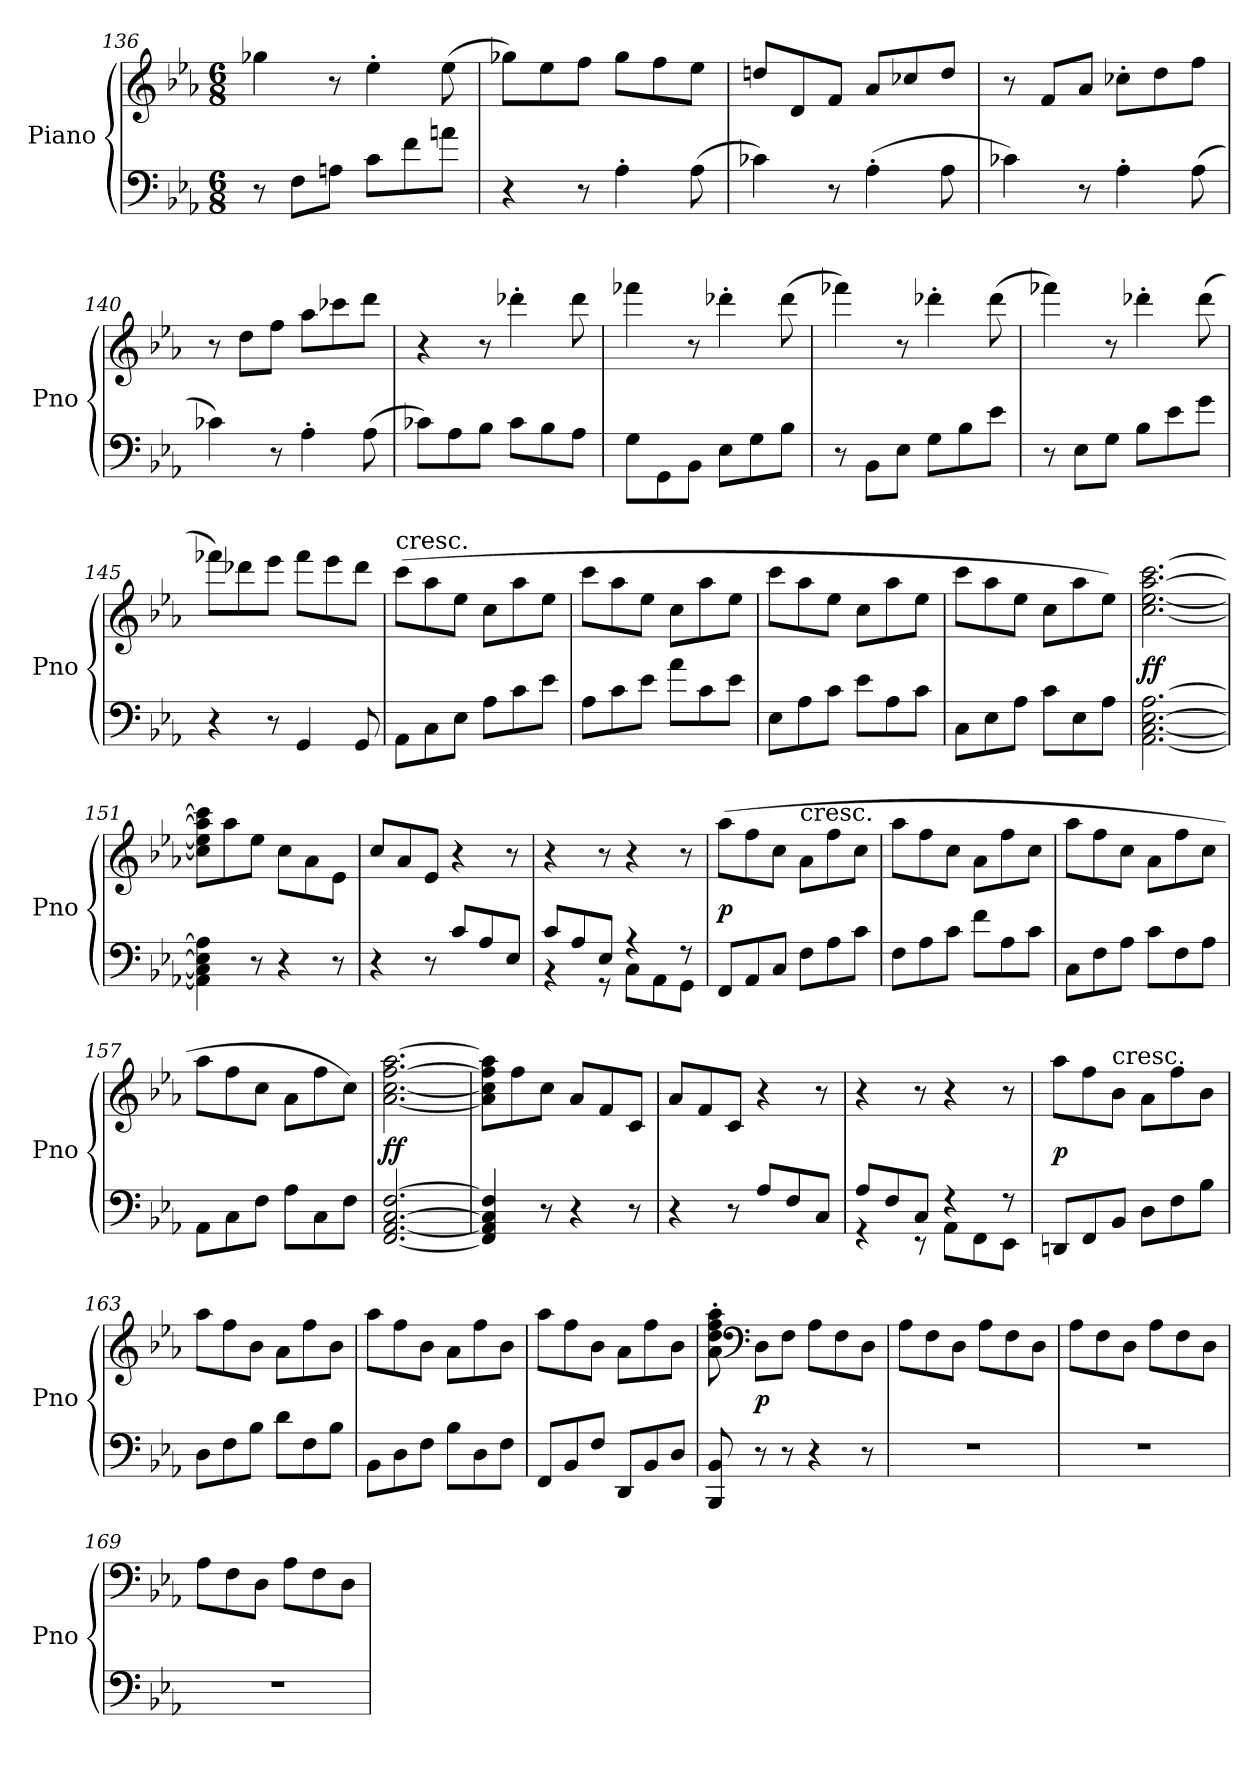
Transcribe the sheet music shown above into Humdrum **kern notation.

**kern	**kern	**dynam
*part1	*part1	*part1
*staff2	*staff1	*staff1/2
*I"Piano	*	*
*I'Pno	*	*
*clefF4	*clefG2	*
*k[b-e-a-]	*k[b-e-a-]	*
*E-:	*E-:	*
*M6/8	*M6/8	*
=136	=136	=136
8r	4gg-X\	.
8F\L	.	.
8An\J	8r	.
8c\L	4ee-'\	.
8f\	.	.
8an\J	(8ee-\	.
=137	=137	=137
4r	8gg-X\L)	.
.	8ee-\	.
8r	8ff\J	.
4A-'\	8gg-\L	.
.	8ff\	.
(8A-\	8ee-\J	.
=138	=138	=138
4c-X\)	8ddn/L	.
.	8d/	.
8r	8f/J	.
(4A-'\	8a-/L	.
.	8cc-X/	.
8A-\	8dd/J	.
=139	=139	=139
4c-X\)	8r	.
.	8f/L	.
8r	8a-/J	.
4A-'\	8cc-X'\L	.
.	8dd\	.
(8A-\	8ff\J	.
=140	=140	=140
4c-X\)	8r	.
.	8dd\L	.
8r	8ff\J	.
4A-'\	8aa-\L	.
.	8ccc-X\	.
(8A-\	8ddd\J	.
=141	=141	=141
8c-X\L)	4r	.
8A-\	.	.
8B-\J	8r	.
8c-\L	4ddd-X'\	.
8B-\	.	.
8A-\J	8ddd-\	.
=142	=142	=142
8G\L	4fff-X\	.
8GG\	.	.
8BB-\J	8r	.
8E-\L	4ddd-X'\	.
8G\	.	.
8B-\J	(8ddd-\	.
=143	=143	=143
8r	4fff-X\)	.
8BB-\L	.	.
8E-\J	8r	.
8G\L	4ddd-X'\	.
8B-\	.	.
8e-\J	(8ddd-\	.
=144	=144	=144
8r	4fff-X\)	.
8E-\L	.	.
8G\J	8r	.
8B-\L	4ddd-X'\	.
8e-\	.	.
8g\J	(8ddd-\	.
=145	=145	=145
4r	8fff-X\L)	.
.	8ddd-X\	.
8r	8eee-\J	.
4GG/	8fff-\L	.
.	8eee-\	.
8GG/	8ddd-\J	.
=146	=146	=146
!	!LO:TX:t=cresc.	!
8AA-\L	(8ccc\L	.
8C\	8aa-\	.
8E-\J	8ee-\J	.
8A-\L	8cc\L	.
8c\	8aa-\	.
8e-\J	8ee-\J	.
=147	=147	=147
8A-\L	8ccc\L	.
8c\	8aa-\	.
8e-\J	8ee-\J	.
8a-\L	8cc\L	.
8c\	8aa-\	.
8e-\J	8ee-\J	.
=148	=148	=148
8E-\L	8ccc\L	.
8A-\	8aa-\	.
8c\J	8ee-\J	.
8e-\L	8cc\L	.
8A-\	8aa-\	.
8c\J	8ee-\J	.
=149	=149	=149
8C\L	8ccc\L	.
8E-\	8aa-\	.
8A-\J	8ee-\J	.
8c\L	8cc\L	.
8E-\	8aa-\	.
8A-\J	8ee-\J)	.
=150	=150	=150
[2.AA-\ [2.C\ [2.E-\ [2.A-\	[2.cc\ [2.ee-\ [2.aa-\ [2.ccc\	ff
=151	=151	=151
4AA-]\ 4C]\ 4E-]\ 4A-]\	8cc]\ 8ee-]\ 8aa-]\ 8ccc]\L	.
.	8aa-\	.
8r	8ee-\J	.
4r	8cc\L	.
.	8a-\	.
8r	8e-\J	.
=152	=152	=152
4r	8cc/L	.
.	8a-/	.
8r	8e-/J	.
8c/L	4r	.
8A-/	.	.
8E-/J	8r	.
=153	=153	=153
*^	*	*
8c/L	4r	4r	.
8A-/	.	.	.
8E-/J	8r	8r	.
4r	8C\L	4r	.
.	8AA-\	.	.
8r	8GG\J	8r	.
*v	*v	*	*
=154	=154	=154
8FF/L	(8aa-\L	p
8AA-/	8ff\	.
8C/J	8cc\J	.
!	!LO:TX:t=cresc.	!
8F\L	8a-\L	.
8A-\	8ff\	.
8c\J	8cc\J	.
=155	=155	=155
8F\L	8aa-\L	.
8A-\	8ff\	.
8c\J	8cc\J	.
8f\L	8a-\L	.
8A-\	8ff\	.
8c\J	8cc\J	.
=156	=156	=156
8C\L	8aa-\L	.
8F\	8ff\	.
8A-\J	8cc\J	.
8c\L	8a-\L	.
8F\	8ff\	.
8A-\J	8cc\J	.
=157	=157	=157
8AA-\L	8aa-\L	.
8C\	8ff\	.
8F\J	8cc\J	.
8A-\L	8a-\L	.
8C\	8ff\	.
8F\J	8cc\J)	.
=158	=158	=158
[2.FF/ [2.AA-/ [2.C/ [2.F/	[2.a-\ [2.cc\ [2.ff\ [2.aa-\	ff
=159	=159	=159
4FF]/ 4AA-]/ 4C]/ 4F]/	8a-]\ 8cc]\ 8ff]\ 8aa-]\L	.
.	8ff\	.
8r	8cc\J	.
4r	8a-/L	.
.	8f/	.
8r	8c/J	.
=160	=160	=160
4r	8a-/L	.
.	8f/	.
8r	8c/J	.
8A-/L	4r	.
8F/	.	.
8C/J	8r	.
=161	=161	=161
*^	*	*
8A-/L	4r	4r	.
8F/	.	.	.
8C/J	8r	8r	.
4r	8AA-\L	4r	.
.	8FF\	.	.
8r	8EE-\J	8r	.
*v	*v	*	*
=162	=162	=162
8DDn/L	8aa-\L	p
8FF/	8ff\	.
!	!LO:TX:t=cresc.	!
8BB-/J	8b-\J	.
8D\L	8a-\L	.
8F\	8ff\	.
8B-\J	8b-\J	.
=163	=163	=163
8D\L	8aa-\L	.
8F\	8ff\	.
8B-\J	8b-\J	.
8d\L	8a-\L	.
8F\	8ff\	.
8B-\J	8b-\J	.
=164	=164	=164
8BB-\L	8aa-\L	.
8D\	8ff\	.
8F\J	8b-\J	.
8B-\L	8a-\L	.
8D\	8ff\	.
8F\J	8b-\J	.
=165	=165	=165
8FF/L	8aa-\L	.
8BB-/	8ff\	.
8F/J	8b-\J	.
8DD/L	8a-\L	.
8BB-/	8ff\	.
8D/J	8b-\J	.
=166	=166	=166
8BBB-/ 8BB-/	8a-'\ 8dd'\ 8ff'\ 8aa-'\	.
*	*clefF4	*
8r	8D\L	p
8r	8F\J	.
4r	8A-\L	.
.	8F\	.
8r	8D\J	.
=167	=167	=167
2.r	8A-\L	.
.	8F\	.
.	8D\J	.
.	8A-\L	.
.	8F\	.
.	8D\J	.
=168	=168	=168
2.r	8A-\L	.
.	8F\	.
.	8D\J	.
.	8A-\L	.
.	8F\	.
.	8D\J	.
=169	=169	=169
2.r	8A-\L	.
.	8F\	.
.	8D\J	.
.	8A-\L	.
.	8F\	.
.	8D\J	.
=	=	=
*-	*-	*-
